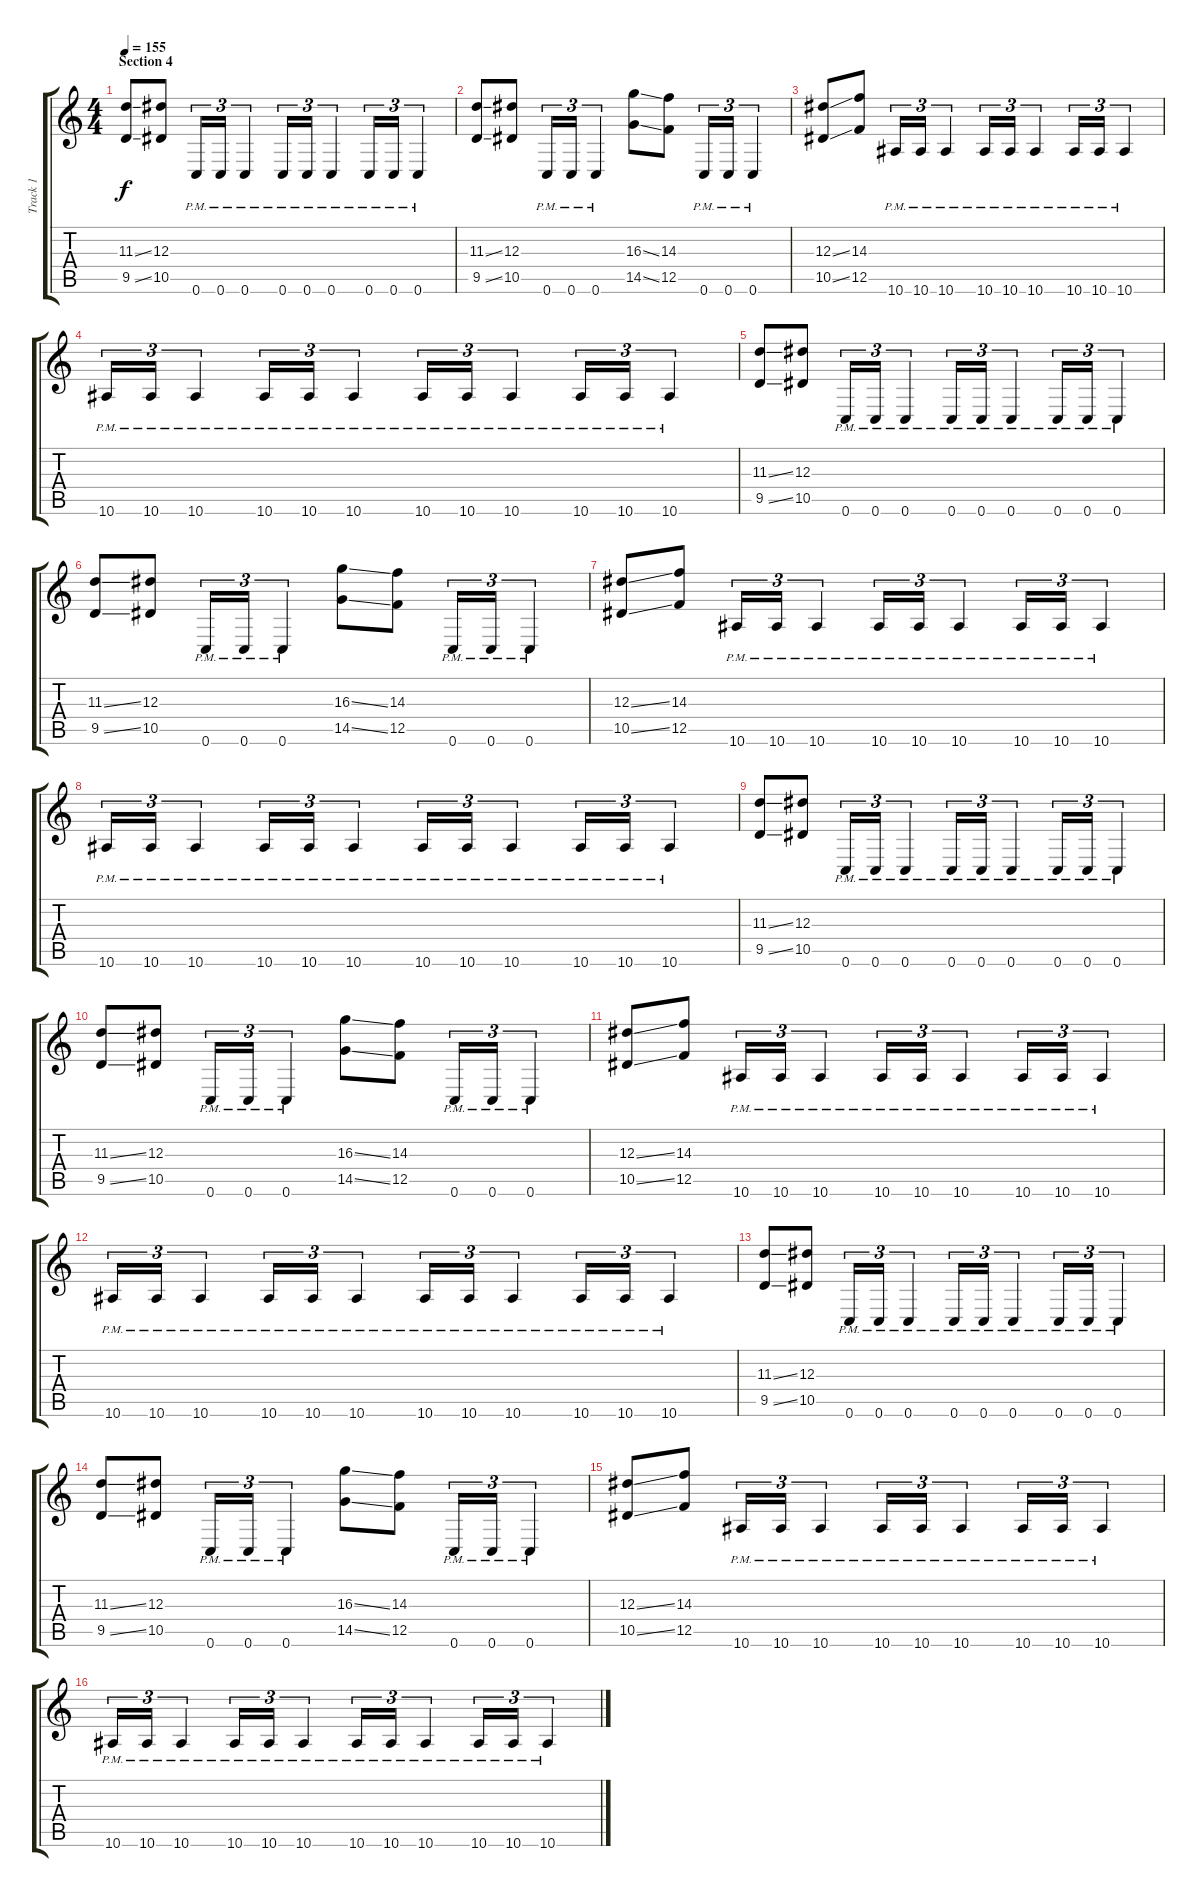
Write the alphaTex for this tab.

\track ("Track 1" "Track 1") {instrument distortionguitar}
\staff {score tabs}
\tuning (C4 G3 Eb3 Bb2 F2 C2) {hide}
\ts (4 4)
\section ("" "Section 4")
\tempo 155
\clef g2
\ks c
(11.3{ss} 9.5{ss}).8{dy f} (12.3 10.5).8 0.6{pm}.16{tu (3 2)} 0.6{pm}.16{tu (3 2)} 0.6{pm}.4{tu (3 2)} 0.6{pm}.16{tu (3 2)} 0.6{pm}.16{tu (3 2)} 0.6{pm}.4{tu (3 2)} 0.6{pm}.16{tu (3 2)} 0.6{pm}.16{tu (3 2)} 0.6{pm}.4{tu (3 2)} |
(11.3{ss} 9.5{ss}).8 (12.3 10.5).8 0.6{pm}.16{tu (3 2)} 0.6{pm}.16{tu (3 2)} 0.6{pm}.4{tu (3 2)} (16.3{ss} 14.5{ss}).8 (14.3 12.5).8 0.6{pm}.16{tu (3 2)} 0.6{pm}.16{tu (3 2)} 0.6{pm}.4{tu (3 2)} |
(12.3{ss} 10.5{ss}).8 (14.3 12.5).8 10.6{pm}.16{tu (3 2)} 10.6{pm}.16{tu (3 2)} 10.6{pm}.4{tu (3 2)} 10.6{pm}.16{tu (3 2)} 10.6{pm}.16{tu (3 2)} 10.6{pm}.4{tu (3 2)} 10.6{pm}.16{tu (3 2)} 10.6{pm}.16{tu (3 2)} 10.6{pm}.4{tu (3 2)} |
10.6{pm}.16{tu (3 2)} 10.6{pm}.16{tu (3 2)} 10.6{pm}.4{tu (3 2)} 10.6{pm}.16{tu (3 2)} 10.6{pm}.16{tu (3 2)} 10.6{pm}.4{tu (3 2)} 10.6{pm}.16{tu (3 2)} 10.6{pm}.16{tu (3 2)} 10.6{pm}.4{tu (3 2)} 10.6{pm}.16{tu (3 2)} 10.6{pm}.16{tu (3 2)} 10.6{pm}.4{tu (3 2)} |
(11.3{ss} 9.5{ss}).8 (12.3 10.5).8 0.6{pm}.16{tu (3 2)} 0.6{pm}.16{tu (3 2)} 0.6{pm}.4{tu (3 2)} 0.6{pm}.16{tu (3 2)} 0.6{pm}.16{tu (3 2)} 0.6{pm}.4{tu (3 2)} 0.6{pm}.16{tu (3 2)} 0.6{pm}.16{tu (3 2)} 0.6{pm}.4{tu (3 2)} |
(11.3{ss} 9.5{ss}).8 (12.3 10.5).8 0.6{pm}.16{tu (3 2)} 0.6{pm}.16{tu (3 2)} 0.6{pm}.4{tu (3 2)} (16.3{ss} 14.5{ss}).8 (14.3 12.5).8 0.6{pm}.16{tu (3 2)} 0.6{pm}.16{tu (3 2)} 0.6{pm}.4{tu (3 2)} |
(12.3{ss} 10.5{ss}).8 (14.3 12.5).8 10.6{pm}.16{tu (3 2)} 10.6{pm}.16{tu (3 2)} 10.6{pm}.4{tu (3 2)} 10.6{pm}.16{tu (3 2)} 10.6{pm}.16{tu (3 2)} 10.6{pm}.4{tu (3 2)} 10.6{pm}.16{tu (3 2)} 10.6{pm}.16{tu (3 2)} 10.6{pm}.4{tu (3 2)} |
10.6{pm}.16{tu (3 2)} 10.6{pm}.16{tu (3 2)} 10.6{pm}.4{tu (3 2)} 10.6{pm}.16{tu (3 2)} 10.6{pm}.16{tu (3 2)} 10.6{pm}.4{tu (3 2)} 10.6{pm}.16{tu (3 2)} 10.6{pm}.16{tu (3 2)} 10.6{pm}.4{tu (3 2)} 10.6{pm}.16{tu (3 2)} 10.6{pm}.16{tu (3 2)} 10.6{pm}.4{tu (3 2)} |
(11.3{ss} 9.5{ss}).8 (12.3 10.5).8 0.6{pm}.16{tu (3 2)} 0.6{pm}.16{tu (3 2)} 0.6{pm}.4{tu (3 2)} 0.6{pm}.16{tu (3 2)} 0.6{pm}.16{tu (3 2)} 0.6{pm}.4{tu (3 2)} 0.6{pm}.16{tu (3 2)} 0.6{pm}.16{tu (3 2)} 0.6{pm}.4{tu (3 2)} |
(11.3{ss} 9.5{ss}).8 (12.3 10.5).8 0.6{pm}.16{tu (3 2)} 0.6{pm}.16{tu (3 2)} 0.6{pm}.4{tu (3 2)} (16.3{ss} 14.5{ss}).8 (14.3 12.5).8 0.6{pm}.16{tu (3 2)} 0.6{pm}.16{tu (3 2)} 0.6{pm}.4{tu (3 2)} |
(12.3{ss} 10.5{ss}).8 (14.3 12.5).8 10.6{pm}.16{tu (3 2)} 10.6{pm}.16{tu (3 2)} 10.6{pm}.4{tu (3 2)} 10.6{pm}.16{tu (3 2)} 10.6{pm}.16{tu (3 2)} 10.6{pm}.4{tu (3 2)} 10.6{pm}.16{tu (3 2)} 10.6{pm}.16{tu (3 2)} 10.6{pm}.4{tu (3 2)} |
10.6{pm}.16{tu (3 2)} 10.6{pm}.16{tu (3 2)} 10.6{pm}.4{tu (3 2)} 10.6{pm}.16{tu (3 2)} 10.6{pm}.16{tu (3 2)} 10.6{pm}.4{tu (3 2)} 10.6{pm}.16{tu (3 2)} 10.6{pm}.16{tu (3 2)} 10.6{pm}.4{tu (3 2)} 10.6{pm}.16{tu (3 2)} 10.6{pm}.16{tu (3 2)} 10.6{pm}.4{tu (3 2)} |
(11.3{ss} 9.5{ss}).8 (12.3 10.5).8 0.6{pm}.16{tu (3 2)} 0.6{pm}.16{tu (3 2)} 0.6{pm}.4{tu (3 2)} 0.6{pm}.16{tu (3 2)} 0.6{pm}.16{tu (3 2)} 0.6{pm}.4{tu (3 2)} 0.6{pm}.16{tu (3 2)} 0.6{pm}.16{tu (3 2)} 0.6{pm}.4{tu (3 2)} |
(11.3{ss} 9.5{ss}).8 (12.3 10.5).8 0.6{pm}.16{tu (3 2)} 0.6{pm}.16{tu (3 2)} 0.6{pm}.4{tu (3 2)} (16.3{ss} 14.5{ss}).8 (14.3 12.5).8 0.6{pm}.16{tu (3 2)} 0.6{pm}.16{tu (3 2)} 0.6{pm}.4{tu (3 2)} |
(12.3{ss} 10.5{ss}).8 (14.3 12.5).8 10.6{pm}.16{tu (3 2)} 10.6{pm}.16{tu (3 2)} 10.6{pm}.4{tu (3 2)} 10.6{pm}.16{tu (3 2)} 10.6{pm}.16{tu (3 2)} 10.6{pm}.4{tu (3 2)} 10.6{pm}.16{tu (3 2)} 10.6{pm}.16{tu (3 2)} 10.6{pm}.4{tu (3 2)} |
10.6{pm}.16{tu (3 2)} 10.6{pm}.16{tu (3 2)} 10.6{pm}.4{tu (3 2)} 10.6{pm}.16{tu (3 2)} 10.6{pm}.16{tu (3 2)} 10.6{pm}.4{tu (3 2)} 10.6{pm}.16{tu (3 2)} 10.6{pm}.16{tu (3 2)} 10.6{pm}.4{tu (3 2)} 10.6{pm}.16{tu (3 2)} 10.6{pm}.16{tu (3 2)} 10.6{pm}.4{tu (3 2)}
